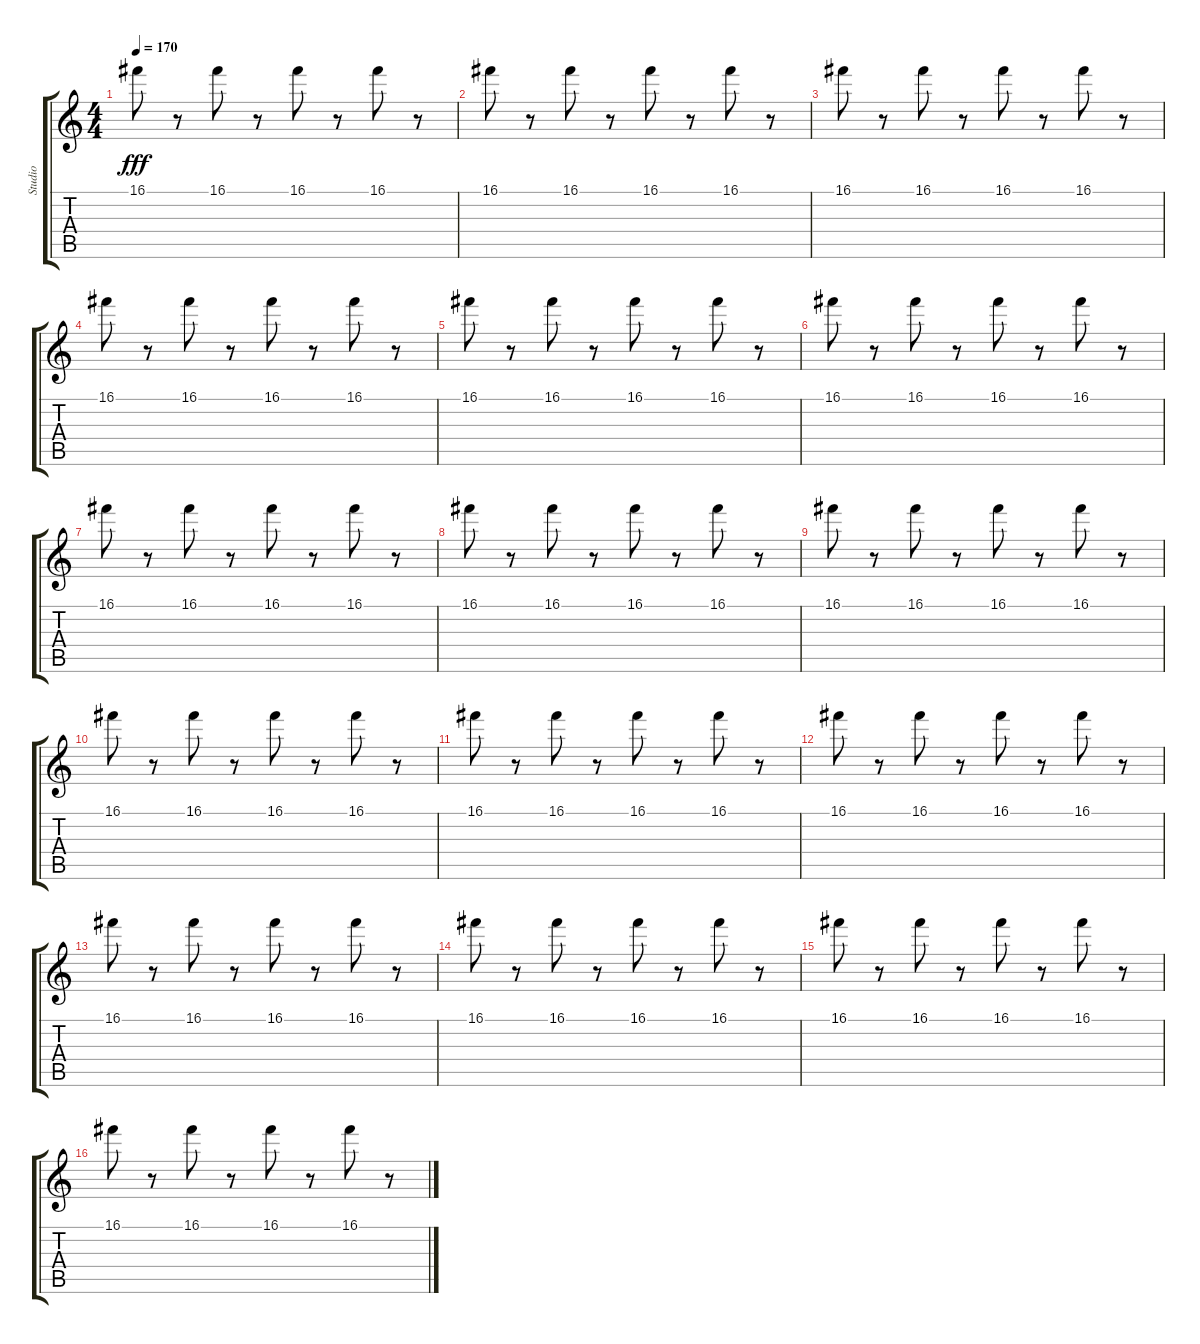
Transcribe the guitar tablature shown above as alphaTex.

\track ("Studio" "Studio") {instrument distortionguitar}
\staff {score tabs}
\tuning (D4 A3 F3 C3 G2 D2) {hide}
\ts (4 4)
\tempo 170
\clef g2
\ks c
16.1.8{dy fff} r.8 16.1.8 r.8 16.1.8 r.8 16.1.8 r.8 |
16.1.8 r.8 16.1.8 r.8 16.1.8 r.8 16.1.8 r.8 |
16.1.8 r.8 16.1.8 r.8 16.1.8 r.8 16.1.8 r.8 |
16.1.8 r.8 16.1.8 r.8 16.1.8 r.8 16.1.8 r.8 |
16.1.8 r.8 16.1.8 r.8 16.1.8 r.8 16.1.8 r.8 |
16.1.8 r.8 16.1.8 r.8 16.1.8 r.8 16.1.8 r.8 |
16.1.8 r.8 16.1.8 r.8 16.1.8 r.8 16.1.8 r.8 |
16.1.8 r.8 16.1.8 r.8 16.1.8 r.8 16.1.8 r.8 |
16.1.8 r.8 16.1.8 r.8 16.1.8 r.8 16.1.8 r.8 |
16.1.8 r.8 16.1.8 r.8 16.1.8 r.8 16.1.8 r.8 |
16.1.8 r.8 16.1.8 r.8 16.1.8 r.8 16.1.8 r.8 |
16.1.8 r.8 16.1.8 r.8 16.1.8 r.8 16.1.8 r.8 |
16.1.8 r.8 16.1.8 r.8 16.1.8 r.8 16.1.8 r.8 |
16.1.8 r.8 16.1.8 r.8 16.1.8 r.8 16.1.8 r.8 |
16.1.8 r.8 16.1.8 r.8 16.1.8 r.8 16.1.8 r.8 |
16.1.8 r.8 16.1.8 r.8 16.1.8 r.8 16.1.8 r.8
